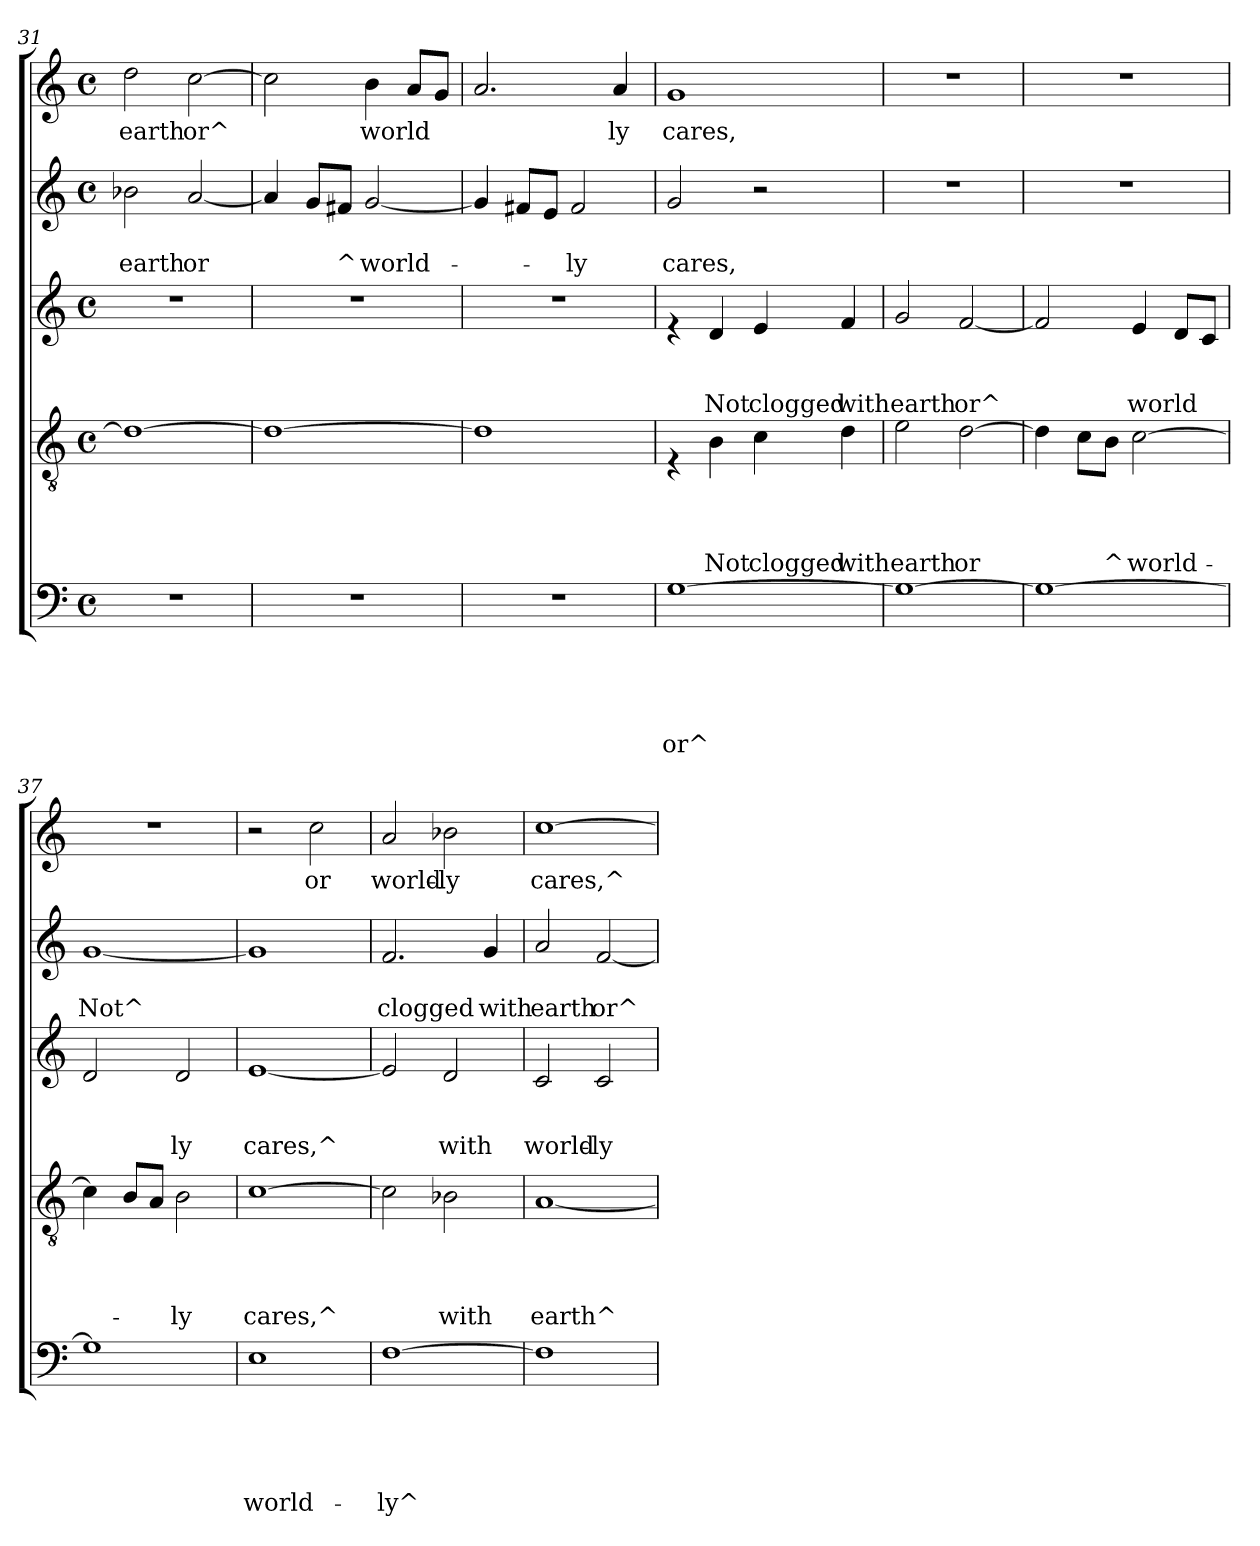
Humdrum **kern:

**kern	**text	**text	**text	**text	**text	**kern	**text	**text	**text	**text	**kern	**text	**text	**text	**kern	**text	**text	**kern	**text
*part5	*part5	*part5	*part5	*part5	*part5	*part4	*part4	*part4	*part4	*part4	*part3	*part3	*part3	*part3	*part2	*part2	*part2	*part1	*part1
*staff5	*staff5	*staff5	*staff5	*staff5	*staff5	*staff4	*staff4	*staff4	*staff4	*staff4	*staff3	*staff3	*staff3	*staff3	*staff2	*staff2	*staff2	*staff1	*staff1
*clefF4	*	*	*	*	*	*clefGv2	*	*	*	*	*clefG2	*	*	*	*clefG2	*	*	*clefG2	*
*k[]	*	*	*	*	*	*k[]	*	*	*	*	*k[]	*	*	*	*k[]	*	*	*k[]	*
*C:	*	*	*	*	*	*C:	*	*	*	*	*C:	*	*	*	*C:	*	*	*C:	*
*M4/4	*	*	*	*	*	*M4/4	*	*	*	*	*M4/4	*	*	*	*M4/4	*	*	*M4/4	*
*met(c)	*	*	*	*	*	*met(c)	*	*	*	*	*met(c)	*	*	*	*met(c)	*	*	*met(c)	*
=31	=31	=31	=31	=31	=31	=31	=31	=31	=31	=31	=31	=31	=31	=31	=31	=31	=31	=31	=31
!	!	!	!	!	!	!	!	!	!	!	!	!	!	!	!	!	!LO:LY:b	!	!LO:LY:b
1r	.	.	.	.	.	1d_	.	.	.	.	1r	.	.	.	2b-X\	.	earth	2dd\	earth
!	!	!	!	!	!	!	!	!	!	!	!	!	!	!	!	!	!LO:LY:b	!	!LO:LY:b
.	.	.	.	.	.	.	.	.	.	.	.	.	.	.	[<2a/	.	or	[>2cc\	or^
=32	=32	=32	=32	=32	=32	=32	=32	=32	=32	=32	=32	=32	=32	=32	=32	=32	=32	=32	=32
1r	.	.	.	.	.	1d_	.	.	.	.	1r	.	.	.	4a/]	.	.	2cc\]	.
.	.	.	.	.	.	.	.	.	.	.	.	.	.	.	8g/L	.	.	.	.
!	!	!	!	!	!	!	!	!	!	!	!	!	!	!	!	!	!LO:LY:b	!	!
.	.	.	.	.	.	.	.	.	.	.	.	.	.	.	8f#X/J	.	^	.	.
!	!	!	!	!	!	!	!	!	!	!	!	!	!	!	!	!	!LO:LY:b	!	!LO:LY:b
.	.	.	.	.	.	.	.	.	.	.	.	.	.	.	[<2g/	.	world-	4b\	world
.	.	.	.	.	.	.	.	.	.	.	.	.	.	.	.	.	.	8a/L	.
.	.	.	.	.	.	.	.	.	.	.	.	.	.	.	.	.	.	8g/J	.
!!LO:LB:g=z
=33	=33	=33	=33	=33	=33	=33	=33	=33	=33	=33	=33	=33	=33	=33	=33	=33	=33	=33	=33
1r	.	.	.	.	.	1d]	.	.	.	.	1r	.	.	.	4g/]	.	.	2.a/	.
.	.	.	.	.	.	.	.	.	.	.	.	.	.	.	8f#X/L	.	.	.	.
.	.	.	.	.	.	.	.	.	.	.	.	.	.	.	8e/J	.	.	.	.
!	!	!	!	!	!	!	!	!	!	!	!	!	!	!	!	!	!LO:LY:b	!	!
.	.	.	.	.	.	.	.	.	.	.	.	.	.	.	2f#/	.	-ly	.	.
!	!	!	!	!	!	!	!	!	!	!	!	!	!	!	!	!	!	!	!LO:LY:b
.	.	.	.	.	.	.	.	.	.	.	.	.	.	.	.	.	.	4a/	ly
=34	=34	=34	=34	=34	=34	=34	=34	=34	=34	=34	=34	=34	=34	=34	=34	=34	=34	=34	=34
!	!	!	!	!	!LO:LY:b	!	!	!	!	!	!	!	!	!	!	!	!LO:LY:b	!	!LO:LY:b
[>1G	.	.	.	.	or^	4rE	.	.	.	.	4re	.	.	.	2g/	.	cares,	1g	cares,
!	!	!	!	!	!	!	!	!	!	!LO:LY:b	!	!	!	!LO:LY:b	!	!	!	!	!
.	.	.	.	.	.	4B\	.	.	.	Not	4d/	.	.	Not	.	.	.	.	.
!	!	!	!	!	!	!	!	!	!	!LO:LY:b	!	!	!	!LO:LY:b	!	!	!	!	!
.	.	.	.	.	.	4c\	.	.	.	clogged	4e/	.	.	clogged	2r	.	.	.	.
!	!	!	!	!	!	!	!	!	!	!LO:LY:b	!	!	!	!LO:LY:b	!	!	!	!	!
.	.	.	.	.	.	4d\	.	.	.	with	4f/	.	.	with	.	.	.	.	.
=35	=35	=35	=35	=35	=35	=35	=35	=35	=35	=35	=35	=35	=35	=35	=35	=35	=35	=35	=35
!	!	!	!	!	!	!	!	!	!	!LO:LY:b	!	!	!	!LO:LY:b	!	!	!	!	!
1G_	.	.	.	.	.	2e\	.	.	.	earth	2g/	.	.	earth	1r	.	.	1r	.
!	!	!	!	!	!	!	!	!	!	!LO:LY:b	!	!	!	!LO:LY:b	!	!	!	!	!
.	.	.	.	.	.	[>2d\	.	.	.	or	[<2f/	.	.	or^	.	.	.	.	.
=36	=36	=36	=36	=36	=36	=36	=36	=36	=36	=36	=36	=36	=36	=36	=36	=36	=36	=36	=36
1G_	.	.	.	.	.	4d\]	.	.	.	.	2f/]	.	.	.	1r	.	.	1r	.
.	.	.	.	.	.	8c\L	.	.	.	.	.	.	.	.	.	.	.	.	.
!	!	!	!	!	!	!	!	!	!	!LO:LY:b	!	!	!	!	!	!	!	!	!
.	.	.	.	.	.	8B\J	.	.	.	^	.	.	.	.	.	.	.	.	.
!	!	!	!	!	!	!	!	!	!	!LO:LY:b	!	!	!	!LO:LY:b	!	!	!	!	!
.	.	.	.	.	.	[>2c\	.	.	.	world-	4e/	.	.	world	.	.	.	.	.
.	.	.	.	.	.	.	.	.	.	.	8d/L	.	.	.	.	.	.	.	.
.	.	.	.	.	.	.	.	.	.	.	8c/J	.	.	.	.	.	.	.	.
=37	=37	=37	=37	=37	=37	=37	=37	=37	=37	=37	=37	=37	=37	=37	=37	=37	=37	=37	=37
!	!	!	!	!	!	!	!	!	!	!	!	!	!	!	!	!	!LO:LY:b	!	!
1G]	.	.	.	.	.	4c\]	.	.	.	.	2d/	.	.	.	[<1g	.	Not^	1r	.
.	.	.	.	.	.	8B/L	.	.	.	.	.	.	.	.	.	.	.	.	.
.	.	.	.	.	.	8A/J	.	.	.	.	.	.	.	.	.	.	.	.	.
!	!	!	!	!	!	!	!	!	!	!LO:LY:b	!	!	!	!LO:LY:b	!	!	!	!	!
.	.	.	.	.	.	2B\	.	.	.	-ly	2d/	.	.	ly	.	.	.	.	.
=38	=38	=38	=38	=38	=38	=38	=38	=38	=38	=38	=38	=38	=38	=38	=38	=38	=38	=38	=38
!	!	!	!	!	!LO:LY:b	!	!	!	!	!LO:LY:b	!	!	!	!LO:LY:b	!	!	!	!	!
1E	.	.	.	.	world-	[>1c	.	.	.	cares,^	[<1e	.	.	cares,^	1g]	.	.	2r	.
!	!	!	!	!	!	!	!	!	!	!	!	!	!	!	!	!	!	!	!LO:LY:b
.	.	.	.	.	.	.	.	.	.	.	.	.	.	.	.	.	.	2cc\	or
=39	=39	=39	=39	=39	=39	=39	=39	=39	=39	=39	=39	=39	=39	=39	=39	=39	=39	=39	=39
!	!	!	!	!	!LO:LY:b	!	!	!	!	!	!	!	!	!	!	!	!LO:LY:b	!	!LO:LY:b
[>1F	.	.	.	.	-ly^	2c\]	.	.	.	.	2e/]	.	.	.	2.f/	.	clogged	2a/	world-
!	!	!	!	!	!	!	!	!	!	!LO:LY:b	!	!	!	!LO:LY:b	!	!	!	!	!LO:LY:b
.	.	.	.	.	.	2B-X\	.	.	.	with	2d/	.	.	with	.	.	.	2b-X\	-ly
!	!	!	!	!	!	!	!	!	!	!	!	!	!	!	!	!	!LO:LY:b	!	!
.	.	.	.	.	.	.	.	.	.	.	.	.	.	.	4g/	.	with	.	.
!!LO:PB:g=z
=40	=40	=40	=40	=40	=40	=40	=40	=40	=40	=40	=40	=40	=40	=40	=40	=40	=40	=40	=40
!	!	!	!	!	!	!	!	!	!	!LO:LY:b	!	!	!	!LO:LY:b	!	!	!LO:LY:b	!	!LO:LY:b
1F]	.	.	.	.	.	[<1A	.	.	.	earth^	2c/	.	.	world-	2a/	.	earth	[>1cc	cares,^
!	!	!	!	!	!	!	!	!	!	!	!	!	!	!LO:LY:b	!	!	!LO:LY:b	!	!
.	.	.	.	.	.	.	.	.	.	.	2c/	.	.	-ly	[<2f/	.	or^	.	.
=	=	=	=	=	=	=	=	=	=	=	=	=	=	=	=	=	=	=	=
*-	*-	*-	*-	*-	*-	*-	*-	*-	*-	*-	*-	*-	*-	*-	*-	*-	*-	*-	*-
